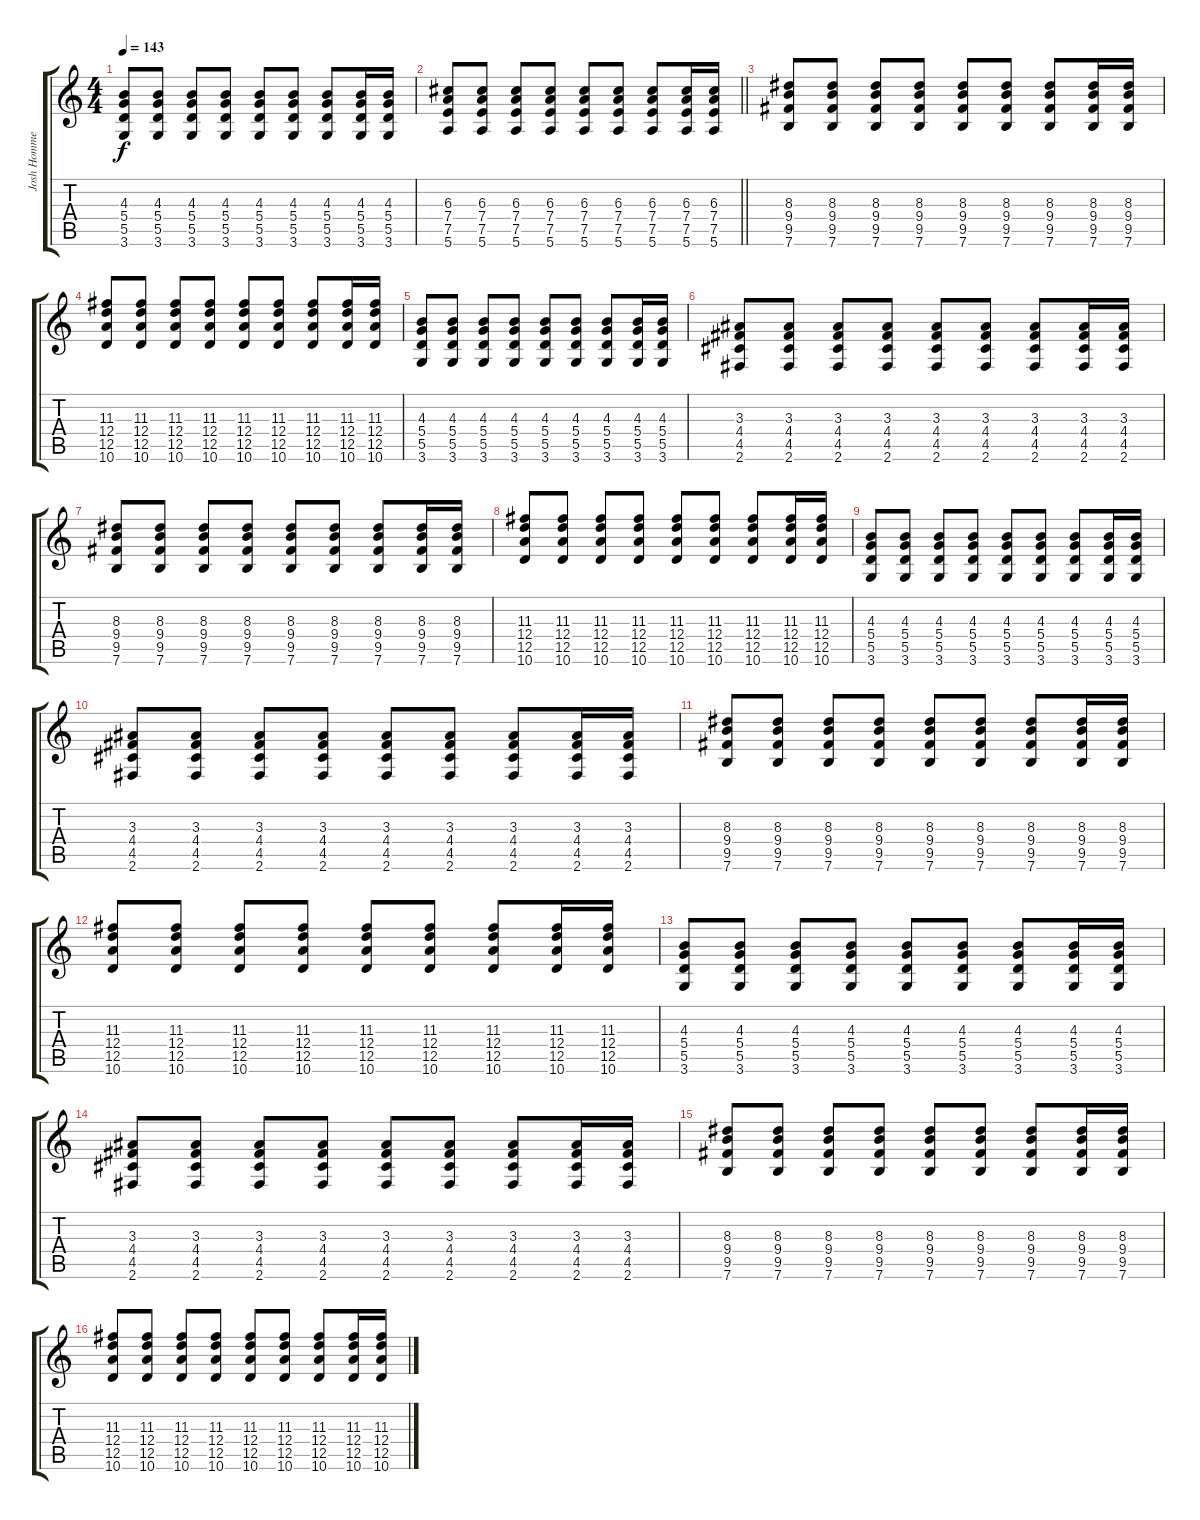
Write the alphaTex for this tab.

\track ("Josh Homme" "Josh Homme") {instrument overdrivenguitar}
\staff {score tabs}
\tuning (E4 B3 G3 D3 A2 E2) {hide}
\ts (4 4)
\tempo 143
\clef g2
\ks c
(4.3 5.4 5.5 3.6).8{dy f} (4.3 5.4 5.5 3.6).8 (4.3 5.4 5.5 3.6).8 (4.3 5.4 5.5 3.6).8 (4.3 5.4 5.5 3.6).8 (4.3 5.4 5.5 3.6).8 (4.3 5.4 5.5 3.6).8 (4.3 5.4 5.5 3.6).16 (4.3 5.4 5.5 3.6).16 |
\barLineRight lightlight
(6.3 7.4 7.5 5.6).8 (6.3 7.4 7.5 5.6).8 (6.3 7.4 7.5 5.6).8 (6.3 7.4 7.5 5.6).8 (6.3 7.4 7.5 5.6).8 (6.3 7.4 7.5 5.6).8 (6.3 7.4 7.5 5.6).8 (6.3 7.4 7.5 5.6).16 (6.3 7.4 7.5 5.6).16 |
(8.3 9.4 9.5 7.6).8 (8.3 9.4 9.5 7.6).8 (8.3 9.4 9.5 7.6).8 (8.3 9.4 9.5 7.6).8 (8.3 9.4 9.5 7.6).8 (8.3 9.4 9.5 7.6).8 (8.3 9.4 9.5 7.6).8 (8.3 9.4 9.5 7.6).16 (8.3 9.4 9.5 7.6).16 |
(11.3 12.4 12.5 10.6).8 (11.3 12.4 12.5 10.6).8 (11.3 12.4 12.5 10.6).8 (11.3 12.4 12.5 10.6).8 (11.3 12.4 12.5 10.6).8 (11.3 12.4 12.5 10.6).8 (11.3 12.4 12.5 10.6).8 (11.3 12.4 12.5 10.6).16 (11.3 12.4 12.5 10.6).16 |
(4.3 5.4 5.5 3.6).8 (4.3 5.4 5.5 3.6).8 (4.3 5.4 5.5 3.6).8 (4.3 5.4 5.5 3.6).8 (4.3 5.4 5.5 3.6).8 (4.3 5.4 5.5 3.6).8 (4.3 5.4 5.5 3.6).8 (4.3 5.4 5.5 3.6).16 (4.3 5.4 5.5 3.6).16 |
(3.3 4.4 4.5 2.6).8 (3.3 4.4 4.5 2.6).8 (3.3 4.4 4.5 2.6).8 (3.3 4.4 4.5 2.6).8 (3.3 4.4 4.5 2.6).8 (3.3 4.4 4.5 2.6).8 (3.3 4.4 4.5 2.6).8 (3.3 4.4 4.5 2.6).16 (3.3 4.4 4.5 2.6).16 |
(8.3 9.4 9.5 7.6).8 (8.3 9.4 9.5 7.6).8 (8.3 9.4 9.5 7.6).8 (8.3 9.4 9.5 7.6).8 (8.3 9.4 9.5 7.6).8 (8.3 9.4 9.5 7.6).8 (8.3 9.4 9.5 7.6).8 (8.3 9.4 9.5 7.6).16 (8.3 9.4 9.5 7.6).16 |
(11.3 12.4 12.5 10.6).8 (11.3 12.4 12.5 10.6).8 (11.3 12.4 12.5 10.6).8 (11.3 12.4 12.5 10.6).8 (11.3 12.4 12.5 10.6).8 (11.3 12.4 12.5 10.6).8 (11.3 12.4 12.5 10.6).8 (11.3 12.4 12.5 10.6).16 (11.3 12.4 12.5 10.6).16 |
(4.3 5.4 5.5 3.6).8 (4.3 5.4 5.5 3.6).8 (4.3 5.4 5.5 3.6).8 (4.3 5.4 5.5 3.6).8 (4.3 5.4 5.5 3.6).8 (4.3 5.4 5.5 3.6).8 (4.3 5.4 5.5 3.6).8 (4.3 5.4 5.5 3.6).16 (4.3 5.4 5.5 3.6).16 |
(3.3 4.4 4.5 2.6).8 (3.3 4.4 4.5 2.6).8 (3.3 4.4 4.5 2.6).8 (3.3 4.4 4.5 2.6).8 (3.3 4.4 4.5 2.6).8 (3.3 4.4 4.5 2.6).8 (3.3 4.4 4.5 2.6).8 (3.3 4.4 4.5 2.6).16 (3.3 4.4 4.5 2.6).16 |
(8.3 9.4 9.5 7.6).8 (8.3 9.4 9.5 7.6).8 (8.3 9.4 9.5 7.6).8 (8.3 9.4 9.5 7.6).8 (8.3 9.4 9.5 7.6).8 (8.3 9.4 9.5 7.6).8 (8.3 9.4 9.5 7.6).8 (8.3 9.4 9.5 7.6).16 (8.3 9.4 9.5 7.6).16 |
(11.3 12.4 12.5 10.6).8 (11.3 12.4 12.5 10.6).8 (11.3 12.4 12.5 10.6).8 (11.3 12.4 12.5 10.6).8 (11.3 12.4 12.5 10.6).8 (11.3 12.4 12.5 10.6).8 (11.3 12.4 12.5 10.6).8 (11.3 12.4 12.5 10.6).16 (11.3 12.4 12.5 10.6).16 |
(4.3 5.4 5.5 3.6).8 (4.3 5.4 5.5 3.6).8 (4.3 5.4 5.5 3.6).8 (4.3 5.4 5.5 3.6).8 (4.3 5.4 5.5 3.6).8 (4.3 5.4 5.5 3.6).8 (4.3 5.4 5.5 3.6).8 (4.3 5.4 5.5 3.6).16 (4.3 5.4 5.5 3.6).16 |
(3.3 4.4 4.5 2.6).8 (3.3 4.4 4.5 2.6).8 (3.3 4.4 4.5 2.6).8 (3.3 4.4 4.5 2.6).8 (3.3 4.4 4.5 2.6).8 (3.3 4.4 4.5 2.6).8 (3.3 4.4 4.5 2.6).8 (3.3 4.4 4.5 2.6).16 (3.3 4.4 4.5 2.6).16 |
(8.3 9.4 9.5 7.6).8 (8.3 9.4 9.5 7.6).8 (8.3 9.4 9.5 7.6).8 (8.3 9.4 9.5 7.6).8 (8.3 9.4 9.5 7.6).8 (8.3 9.4 9.5 7.6).8 (8.3 9.4 9.5 7.6).8 (8.3 9.4 9.5 7.6).16 (8.3 9.4 9.5 7.6).16 |
(11.3 12.4 12.5 10.6).8 (11.3 12.4 12.5 10.6).8 (11.3 12.4 12.5 10.6).8 (11.3 12.4 12.5 10.6).8 (11.3 12.4 12.5 10.6).8 (11.3 12.4 12.5 10.6).8 (11.3 12.4 12.5 10.6).8 (11.3 12.4 12.5 10.6).16 (11.3 12.4 12.5 10.6).16
